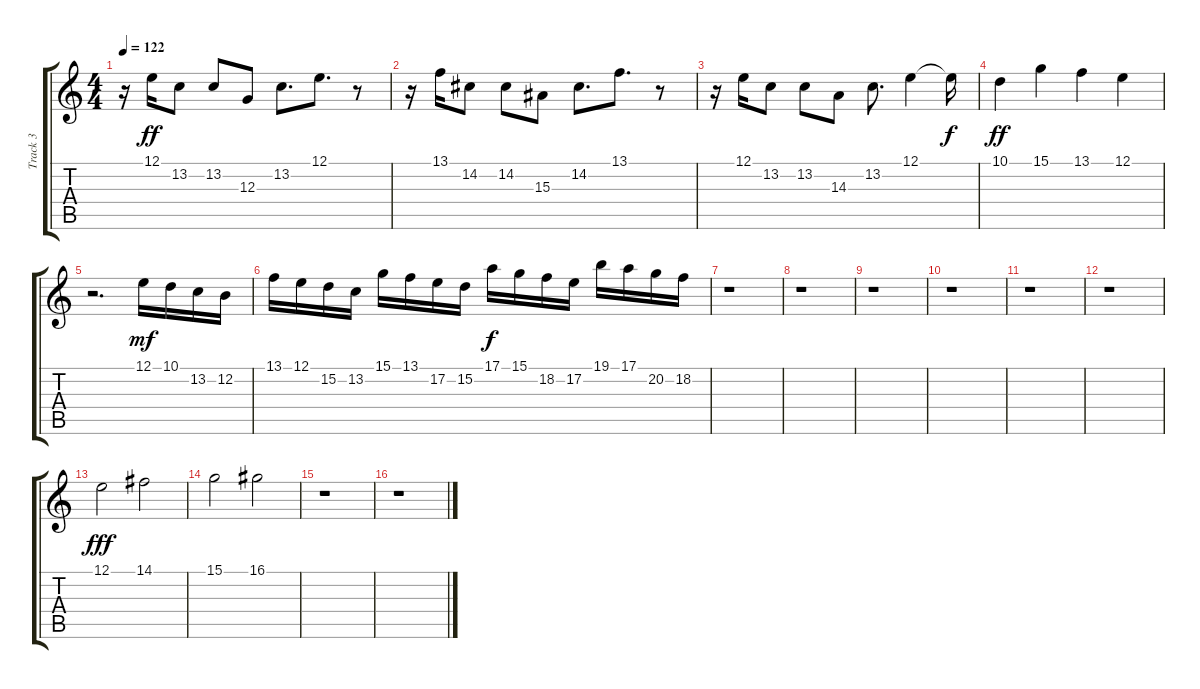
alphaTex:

\track ("Track 3" "Track 3") {instrument lead2sawtooth}
\staff {score tabs}
\tuning (E4 B3 G3 D3 A2 E2) {hide}
\ts (4 4)
\tempo 122
\clef g2
\ks c
r.16{dy ff} 12.1.16 13.2.8 13.2.8 12.3.8 13.2.8{d} 12.1.8{d} r.8 |
r.16 13.1.16 14.2.8 14.2.8 15.3.8 14.2.8{d} 13.1.8{d} r.8 |
r.16 12.1.16 13.2.8 13.2.8 14.3.8 13.2.8{d} 12.1.4 12.1{t}.16{dy f} |
10.1.4{dy ff} 15.1.4 13.1.4 12.1.4 |
r.2{d} 12.1.16{dy mf} 10.1.16 13.2.16 12.2.16 |
13.1.16 12.1.16 15.2.16 13.2.16 15.1.16 13.1.16 17.2.16 15.2.16 17.1.16{dy f} 15.1.16 18.2.16 17.2.16 19.1.16 17.1.16 20.2.16 18.2.16 |
r.1 |
r.1 |
r.1 |
r.1 |
r.1 |
r.1 |
12.1.2{dy fff} 14.1.2 |
15.1.2 16.1.2 |
r.1 |
r.1
